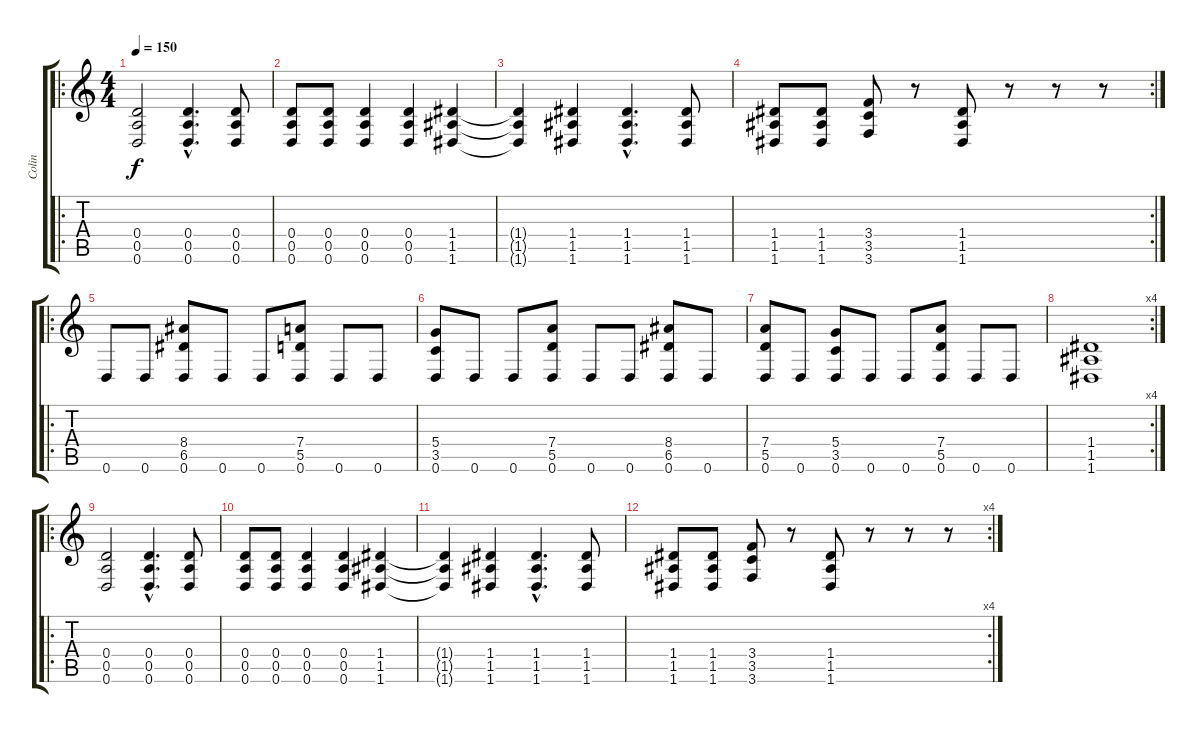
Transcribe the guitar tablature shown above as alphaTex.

\track ("Colin" "Colin") {instrument electricguitarclean}
\staff {score tabs}
\tuning (E4 B3 G3 D3 A2 D2) {hide}
\ro
\ts (4 4)
\tempo 150
\clef g2
\ks c
(0.4 0.5 0.6).2{dy f} (0.4{hac} 0.5{hac} 0.6{hac}).4{d} (0.4 0.5 0.6).8 |
(0.4 0.5 0.6).8 (0.4 0.5 0.6).8 (0.4 0.5 0.6).4 (0.4 0.5 0.6).4{instrument electricguitarmuted} (1.4 1.5 1.6).4{instrument electricguitarclean} |
(1.4{t} 1.5{t} 1.6{t}).4 (1.4 1.5 1.6).4 (1.4{hac} 1.5{hac} 1.6{hac}).4{d} (1.4 1.5 1.6).8 |
\rc 2
(1.4 1.5 1.6).8 (1.4 1.5 1.6).8 (3.4 3.5 3.6).8 r.8 (1.4 1.5 1.6).8 r.8 r.8 r.8 |
\ro
0.6.8 0.6.8 (8.4 6.5 0.6).8 0.6.8 0.6.8 (7.4 5.5 0.6).8 0.6.8 0.6.8 |
(5.4 3.5 0.6).8 0.6.8 0.6.8 (7.4 5.5 0.6).8 0.6.8 0.6.8 (8.4 6.5 0.6).8 0.6.8 |
(7.4 5.5 0.6).8 0.6.8 (5.4 3.5 0.6).8 0.6.8 0.6.8 (7.4 5.5 0.6).8 0.6.8 0.6.8 |
\rc 4
(1.4 1.5 1.6).1 |
\ro
(0.4 0.5 0.6).2 (0.4{hac} 0.5{hac} 0.6{hac}).4{d} (0.4 0.5 0.6).8 |
(0.4 0.5 0.6).8 (0.4 0.5 0.6).8 (0.4 0.5 0.6).4 (0.4 0.5 0.6).4{instrument electricguitarmuted} (1.4 1.5 1.6).4{instrument electricguitarclean} |
(1.4{t} 1.5{t} 1.6{t}).4 (1.4 1.5 1.6).4 (1.4{hac} 1.5{hac} 1.6{hac}).4{d} (1.4 1.5 1.6).8 |
\rc 4
(1.4 1.5 1.6).8 (1.4 1.5 1.6).8 (3.4 3.5 3.6).8 r.8 (1.4 1.5 1.6).8 r.8 r.8 r.8
